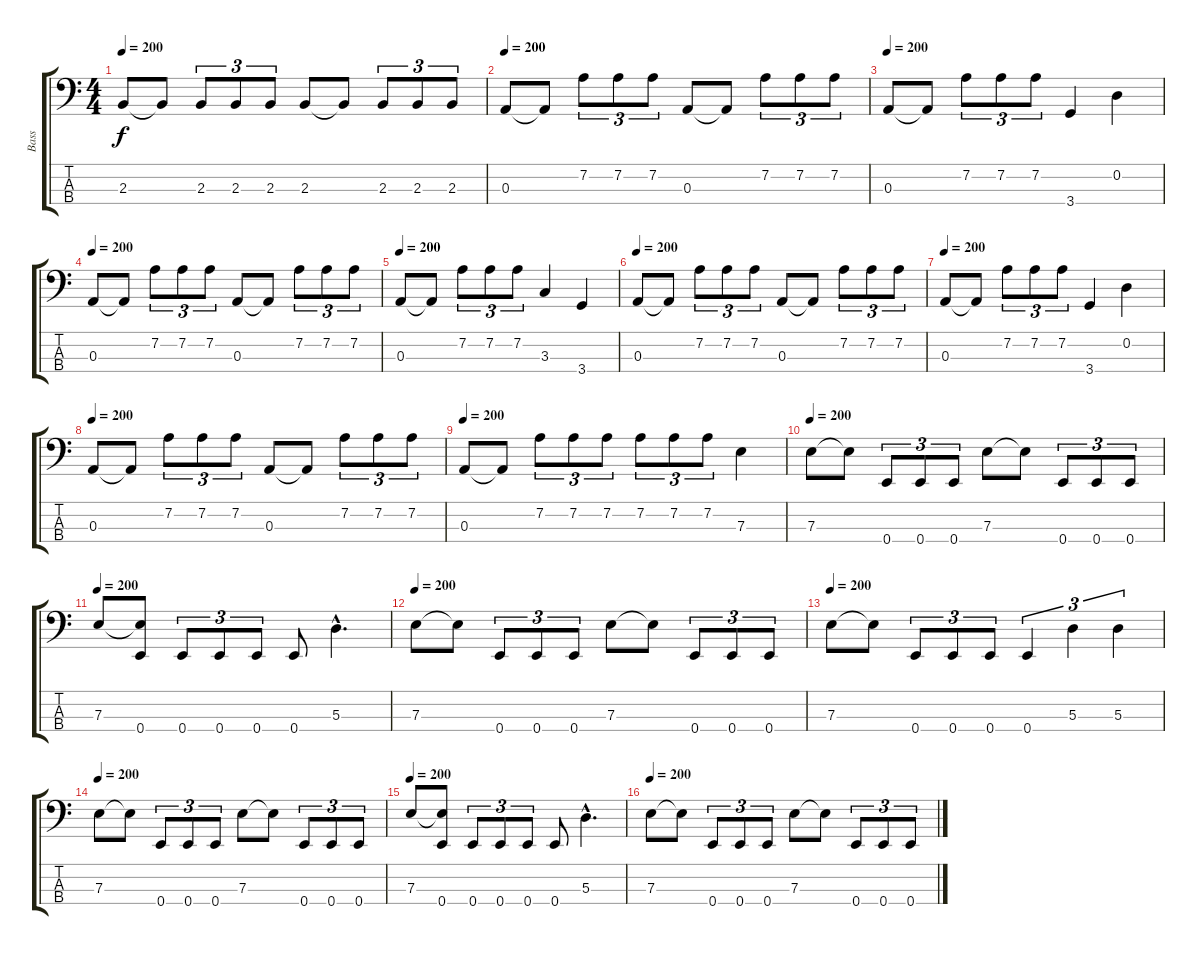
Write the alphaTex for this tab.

\track ("Bass" "Bass") {instrument electricbassfinger}
\staff {score tabs}
\tuning (G2 D2 A1 E1) {hide}
\ts (4 4)
\tempo 200
\clef f4
\ks c
2.3.8{dy f} 2.3{t}.8 2.3.8{tu (3 2)} 2.3.8{tu (3 2)} 2.3.8{tu (3 2)} 2.3.8 2.3{t}.8 2.3.8{tu (3 2)} 2.3.8{tu (3 2)} 2.3.8{tu (3 2)} |
\tempo 200
0.3.8 0.3{t}.8 7.2.8{tu (3 2)} 7.2.8{tu (3 2)} 7.2.8{tu (3 2)} 0.3.8 0.3{t}.8 7.2.8{tu (3 2)} 7.2.8{tu (3 2)} 7.2.8{tu (3 2)} |
\tempo 200
0.3.8 0.3{t}.8 7.2.8{tu (3 2)} 7.2.8{tu (3 2)} 7.2.8{tu (3 2)} 3.4.4 0.2.4 |
\tempo 200
0.3.8 0.3{t}.8 7.2.8{tu (3 2)} 7.2.8{tu (3 2)} 7.2.8{tu (3 2)} 0.3.8 0.3{t}.8 7.2.8{tu (3 2)} 7.2.8{tu (3 2)} 7.2.8{tu (3 2)} |
\tempo 200
0.3.8 0.3{t}.8 7.2.8{tu (3 2)} 7.2.8{tu (3 2)} 7.2.8{tu (3 2)} 3.3.4 3.4.4 |
\tempo 200
0.3.8 0.3{t}.8 7.2.8{tu (3 2)} 7.2.8{tu (3 2)} 7.2.8{tu (3 2)} 0.3.8 0.3{t}.8 7.2.8{tu (3 2)} 7.2.8{tu (3 2)} 7.2.8{tu (3 2)} |
\tempo 200
0.3.8 0.3{t}.8 7.2.8{tu (3 2)} 7.2.8{tu (3 2)} 7.2.8{tu (3 2)} 3.4.4 0.2.4 |
\tempo 200
0.3.8 0.3{t}.8 7.2.8{tu (3 2)} 7.2.8{tu (3 2)} 7.2.8{tu (3 2)} 0.3.8 0.3{t}.8 7.2.8{tu (3 2)} 7.2.8{tu (3 2)} 7.2.8{tu (3 2)} |
\tempo 200
0.3.8 0.3{t}.8 7.2.8{tu (3 2)} 7.2.8{tu (3 2)} 7.2.8{tu (3 2)} 7.2.8{tu (3 2)} 7.2.8{tu (3 2)} 7.2.8{tu (3 2)} 7.3.4 |
\tempo 200
7.3.8 7.3{t}.8 0.4.8{tu (3 2)} 0.4.8{tu (3 2)} 0.4.8{tu (3 2)} 7.3.8 7.3{t}.8 0.4.8{tu (3 2)} 0.4.8{tu (3 2)} 0.4.8{tu (3 2)} |
\tempo 200
7.3.8 (7.3{t} 0.4).8 0.4.8{tu (3 2)} 0.4.8{tu (3 2)} 0.4.8{tu (3 2)} 0.4.8 5.3{hac}.4{d} |
\tempo 200
7.3.8 7.3{t}.8 0.4.8{tu (3 2)} 0.4.8{tu (3 2)} 0.4.8{tu (3 2)} 7.3.8 7.3{t}.8 0.4.8{tu (3 2)} 0.4.8{tu (3 2)} 0.4.8{tu (3 2)} |
\tempo 200
7.3.8 7.3{t}.8 0.4.8{tu (3 2)} 0.4.8{tu (3 2)} 0.4.8{tu (3 2)} 0.4.4{tu (3 2)} 5.3.4{tu (3 2)} 5.3.4{tu (3 2)} |
\tempo 200
7.3.8 7.3{t}.8 0.4.8{tu (3 2)} 0.4.8{tu (3 2)} 0.4.8{tu (3 2)} 7.3.8 7.3{t}.8 0.4.8{tu (3 2)} 0.4.8{tu (3 2)} 0.4.8{tu (3 2)} |
\tempo 200
7.3.8 (7.3{t} 0.4).8 0.4.8{tu (3 2)} 0.4.8{tu (3 2)} 0.4.8{tu (3 2)} 0.4.8 5.3{hac}.4{d} |
\tempo 200
7.3.8 7.3{t}.8 0.4.8{tu (3 2)} 0.4.8{tu (3 2)} 0.4.8{tu (3 2)} 7.3.8 7.3{t}.8 0.4.8{tu (3 2)} 0.4.8{tu (3 2)} 0.4.8{tu (3 2)}
